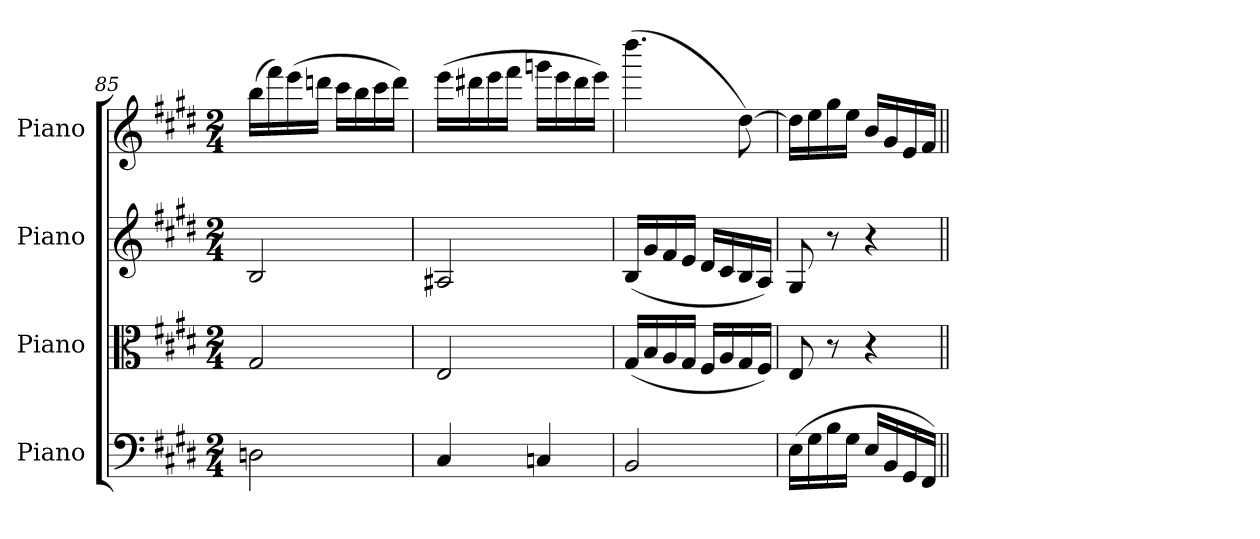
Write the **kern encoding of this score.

**kern	**kern	**kern	**kern
*part4	*part3	*part2	*part1
*staff4	*staff3	*staff2	*staff1
*I"Piano	*I"Piano	*I"Piano	*I"Piano
*I'Pno	*I'Pno	*I'Pno	*I'Pno
*clefF4	*clefC3	*clefG2	*clefG2
*k[f#c#g#d#]	*k[f#c#g#d#]	*k[f#c#g#d#]	*k[f#c#g#d#]
*M2/4	*M2/4	*M2/4	*M2/4
=85	=85	=85	=85
2Dn\	2G#/	2B/	(16bb\LL
.	.	.	16fff#\)
.	.	.	(16eee\
.	.	.	16dddn\JJ
.	.	.	16ccc#\LL
.	.	.	16bb\
.	.	.	16ccc#\
.	.	.	16ddd\JJ)
=86	=86	=86	=86
4C#/	2E/	2A#X/	(16eee\LL
.	.	.	16ddd#X\
.	.	.	16eee\
.	.	.	16fff#\JJ
4Cn/	.	.	16gggn\LL
.	.	.	16eee\
.	.	.	16ddd#\
.	.	.	16eee\JJ)
=87	=87	=87	=87
2BB/	(16G#/LL	(16B/LL	(4.dddd#\
.	16B/	16g#/	.
.	16A/	16f#/	.
.	16G#/JJ	16e/JJ	.
.	16F#/LL	16d#/LL	.
.	16A/	16c#/	.
.	16G#/	16B/	[8dd#\)
.	16F#/JJ)	16A/JJ)	.
=88	=88	=88	=88
(16E\LL	8E/	8G#/	16dd#\LL]
16G#\	.	.	16ee\
16B\	8r	8r	16gg#\
16G#\JJ	.	.	16ee\JJ
16E/LL	4r	4r	16b/LL
16BB/	.	.	16g#/
16GG#/	.	.	16e/
16FF#/JJ)	.	.	16f#/JJ
=||	=||	=||	=||
*-	*-	*-	*-
